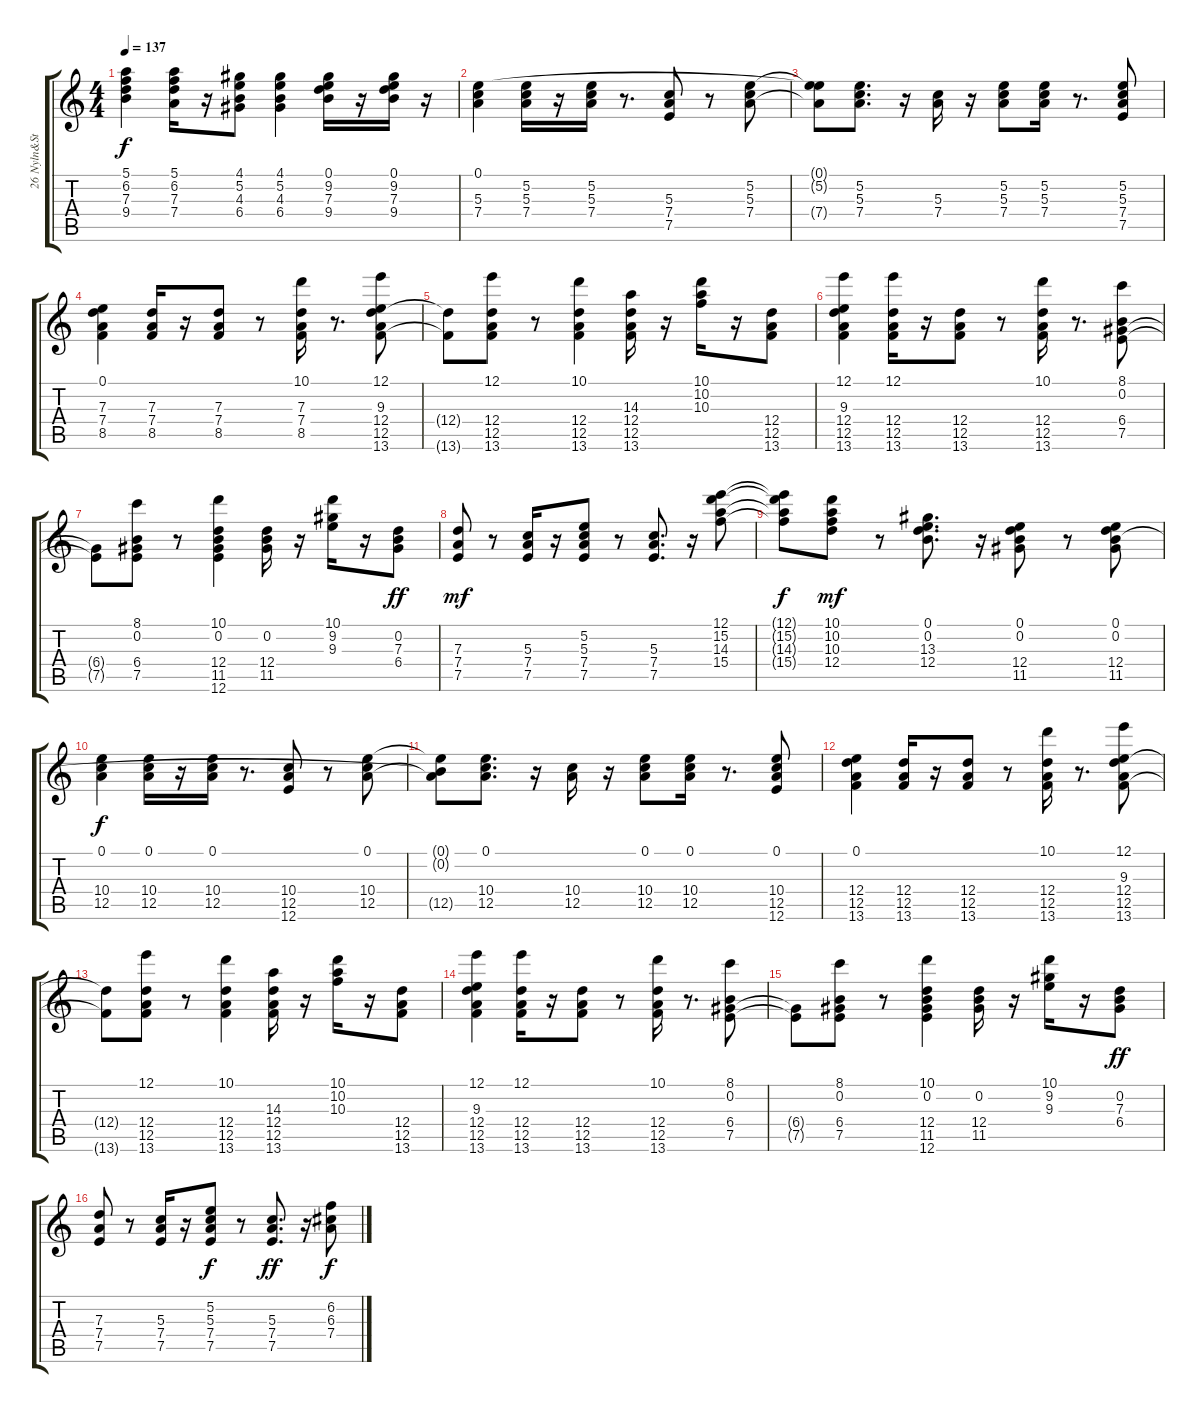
\track ("26 Nyln&Stl" "26 Nyln&St") {instrument acousticguitarsteel}
\staff {score tabs}
\tuning (E4 B3 G3 D3 A2 E2) {hide}
\ts (4 4)
\tempo 137
\clef g2
\ks c
(5.1 6.2 7.3 9.4).4{dy f} (5.1 6.2 7.3 7.4).16 r.16 (4.1 5.2 4.3 6.4).8 (4.1 5.2 4.3 6.4).4 (0.1 9.2 7.3 9.4).16 r.16 (0.1 9.2 7.3 9.4).16 r.16 |
(0.1 5.3 7.4).4 (5.2 5.3 7.4).16 r.16 (5.2 5.3 7.4).16 r.8{d} (5.3 7.4 7.5).8 r.8 (5.2 5.3 7.4).8 |
(0.1{t} 5.2{t} 7.4{t}).8 (5.2 5.3 7.4).8{d} r.16 (5.3 7.4).16 r.16 (5.2 5.3 7.4).8 (5.2 5.3 7.4).16 r.8{d} (5.2 5.3 7.4 7.5).8 |
(0.1 7.3 7.4 8.5).4 (7.3 7.4 8.5).16 r.16 (7.3 7.4 8.5).8 r.8 (10.1 7.3 7.4 8.5).16 r.8{d} (12.1 9.3 12.4 12.5 13.6).8 |
(12.4{t} 13.6{t}).8 (12.1 12.4 12.5 13.6).8 r.8 (10.1 12.4 12.5 13.6).4 (14.3 12.4 12.5 13.6).16 r.16 (10.1 10.2 10.3).16 r.16 (12.4 12.5 13.6).8 |
(12.1 9.3 12.4 12.5 13.6).4 (12.1 12.4 12.5 13.6).16 r.16 (12.4 12.5 13.6).8 r.8 (10.1 12.4 12.5 13.6).16 r.8{d} (8.1 0.2 6.4 7.5).8 |
(6.4{t} 7.5{t}).8 (8.1 0.2 6.4 7.5).8 r.8 (10.1 0.2 12.4 11.5 12.6).4 (0.2 12.4 11.5).16 r.16 (10.1 9.2 9.3).16 r.16 (0.2 7.3 6.4).8{dy ff} |
(7.3 7.4 7.5).8{dy mf} r.8 (5.3 7.4 7.5).16 r.16 (5.2 5.3 7.4 7.5).8 r.8 (5.3 7.4 7.5).8{d} r.16 (12.1 15.2 14.3 15.4).8 |
(12.1{t} 15.2{t} 14.3{t} 15.4{t}).8{dy f} (10.1 10.2 10.3 12.4).8{dy mf} r.8 (0.1 0.2 13.3 12.4).8{d} r.16 (0.1 0.2 12.4 11.5).8 r.8 (0.1 0.2 12.4 11.5).8 |
(0.1 10.4 12.5).4{dy f} (0.1 10.4 12.5).16 r.16 (0.1 10.4 12.5).16 r.8{d} (10.4 12.5 12.6).8 r.8 (0.1 10.4 12.5).8 |
(0.1{t} 0.2{t} 12.5{t}).8 (0.1 10.4 12.5).8{d} r.16 (10.4 12.5).16 r.16 (0.1 10.4 12.5).8 (0.1 10.4 12.5).16 r.8{d} (0.1 10.4 12.5 12.6).8 |
(0.1 12.4 12.5 13.6).4 (12.4 12.5 13.6).16 r.16 (12.4 12.5 13.6).8 r.8 (10.1 12.4 12.5 13.6).16 r.8{d} (12.1 9.3 12.4 12.5 13.6).8 |
(12.4{t} 13.6{t}).8 (12.1 12.4 12.5 13.6).8 r.8 (10.1 12.4 12.5 13.6).4 (14.3 12.4 12.5 13.6).16 r.16 (10.1 10.2 10.3).16 r.16 (12.4 12.5 13.6).8 |
(12.1 9.3 12.4 12.5 13.6).4 (12.1 12.4 12.5 13.6).16 r.16 (12.4 12.5 13.6).8 r.8 (10.1 12.4 12.5 13.6).16 r.8{d} (8.1 0.2 6.4 7.5).8 |
(6.4{t} 7.5{t}).8 (8.1 0.2 6.4 7.5).8 r.8 (10.1 0.2 12.4 11.5 12.6).4 (0.2 12.4 11.5).16 r.16 (10.1 9.2 9.3).16 r.16 (0.2 7.3 6.4).8{dy ff} |
(7.3 7.4 7.5).8 r.8 (5.3 7.4 7.5).16 r.16 (5.2 5.3 7.4 7.5).8{dy f} r.8 (5.3 7.4 7.5).8{d dy ff} r.16 (6.2 6.3 7.4).8{dy f}
